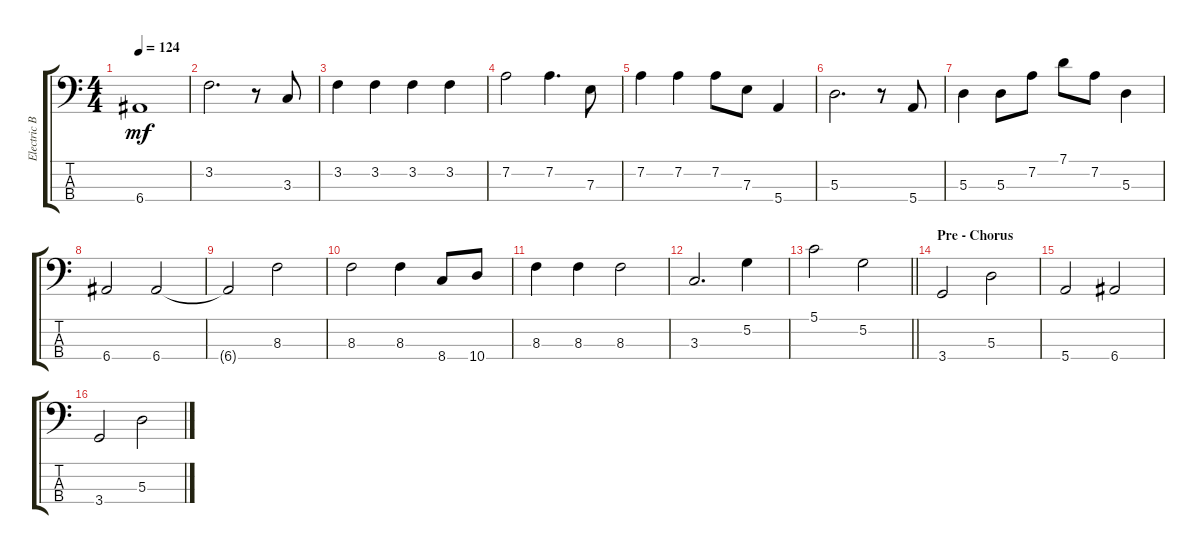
\track ("Electric Bass" "Electric B") {instrument electricbasspick}
\staff {score tabs}
\tuning (G2 D2 A1 E1) {hide}
\ts (4 4)
\tempo 124
\clef f4
\ks c
6.4{t}.1{dy mf} |
3.2.2{d} r.8 3.3.8 |
3.2.4 3.2.4 3.2.4 3.2.4 |
7.2.2 7.2.4{d} 7.3.8 |
7.2.4 7.2.4 7.2.8 7.3.8 5.4.4 |
5.3.2{d} r.8 5.4.8 |
5.3.4 5.3.8 7.2.8 7.1.8 7.2.8 5.3.4 |
6.4.2 6.4.2 |
6.4{t}.2 8.3.2 |
8.3.2 8.3.4 8.4.8 10.4.8 |
8.3.4 8.3.4 8.3.2 |
3.3.2{d} 5.2.4 |
\barLineRight lightlight
5.1.2 5.2.2 |
\section ("" "Pre - Chorus")
3.4.2 5.3.2 |
5.4.2 6.4.2 |
3.4.2 5.3.2
